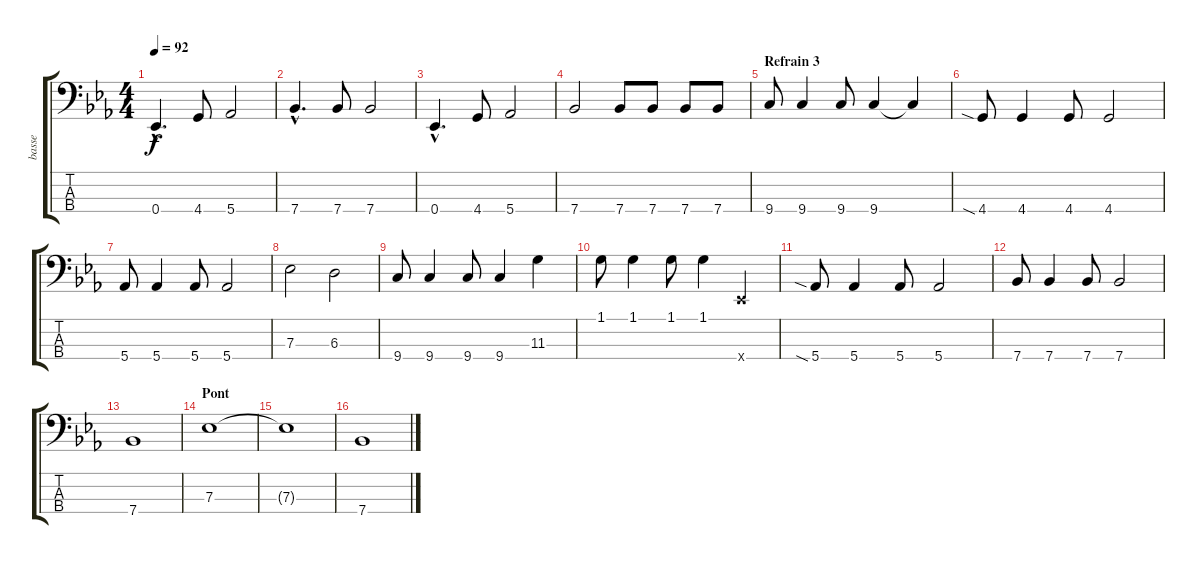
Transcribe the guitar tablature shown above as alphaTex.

\track ("basse" "basse") {instrument electricbassfinger}
\staff {score tabs}
\tuning (Gb2 Db2 Ab1 Eb1) {hide}
\ts (4 4)
\tempo 92
\clef f4
\ks eb
0.4{hac}.4{d dy f} 4.4.8 5.4.2 |
7.4{hac}.4{d} 7.4.8 7.4.2 |
0.4{hac}.4{d} 4.4.8 5.4.2 |
7.4.2 7.4.8 7.4.8 7.4.8 7.4.8 |
\section ("" "Refrain 3")
9.4.8 9.4.4 9.4.8 9.4.4 9.4{t}.4 |
4.4{sia}.8 4.4.4 4.4.8 4.4.2 |
5.4.8 5.4.4 5.4.8 5.4.2 |
7.3.2 6.3.2 |
9.4.8 9.4.4 9.4.8 9.4.4 11.3.4 |
1.1.8 1.1.4 1.1.8 1.1.4 0.4{x}.4 |
5.4{sia}.8 5.4.4 5.4.8 5.4.2 |
7.4.8 7.4.4 7.4.8 7.4.2 |
7.4.1 |
\section ("" "Pont")
7.3.1 |
7.3{t}.1 |
7.4.1
